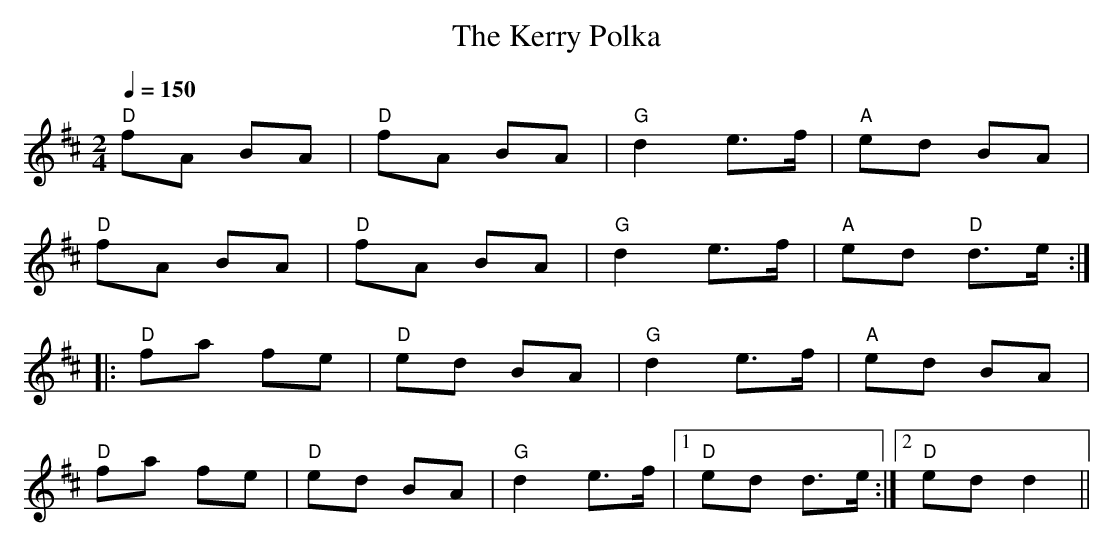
X:1
T:Kerry Polka, The
M:2/4
L:1/8
Q:1/4=150
K:D
"D"fA BA|"D"fA BA|"G"d2 e>f|"A"ed BA|
"D"fA BA|"D"fA BA|"G"d2 e>f|"A"ed "D"d>e:|
|:"D"fa fe|"D"ed BA|"G"d2 e>f|"A"ed BA|
"D"fa fe|"D"ed BA|"G"d2 e>f|1 "D"ed d>e:|2"D"ed d2||
